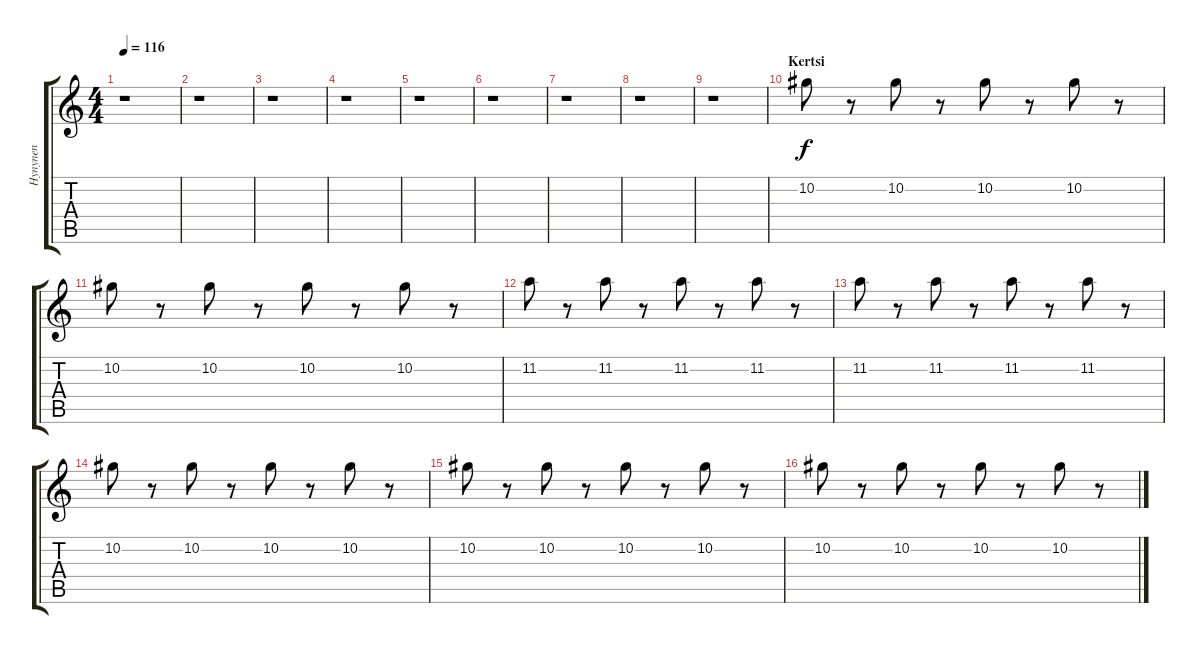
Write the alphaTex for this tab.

\track ("Hynynen" "Hynynen") {instrument distortionguitar}
\staff {score tabs}
\tuning (Eb4 Bb3 Gb3 Db3 Ab2 Db2) {hide}
\ts (4 4)
\tempo 116
\clef g2
\ks c
r.1{dy f} |
r.1 |
r.1 |
r.1 |
r.1 |
r.1 |
r.1 |
r.1 |
r.1 |
\section ("" "Kertsi")
10.2.8{volume 9 instrument distortionguitar} r.8 10.2.8 r.8 10.2.8 r.8 10.2.8 r.8 |
10.2.8 r.8 10.2.8 r.8 10.2.8 r.8 10.2.8 r.8 |
11.2.8 r.8 11.2.8 r.8 11.2.8 r.8 11.2.8 r.8 |
11.2.8 r.8 11.2.8 r.8 11.2.8 r.8 11.2.8 r.8 |
10.2.8 r.8 10.2.8 r.8 10.2.8 r.8 10.2.8 r.8 |
10.2.8 r.8 10.2.8 r.8 10.2.8 r.8 10.2.8 r.8 |
10.2.8 r.8 10.2.8 r.8 10.2.8 r.8 10.2.8 r.8
